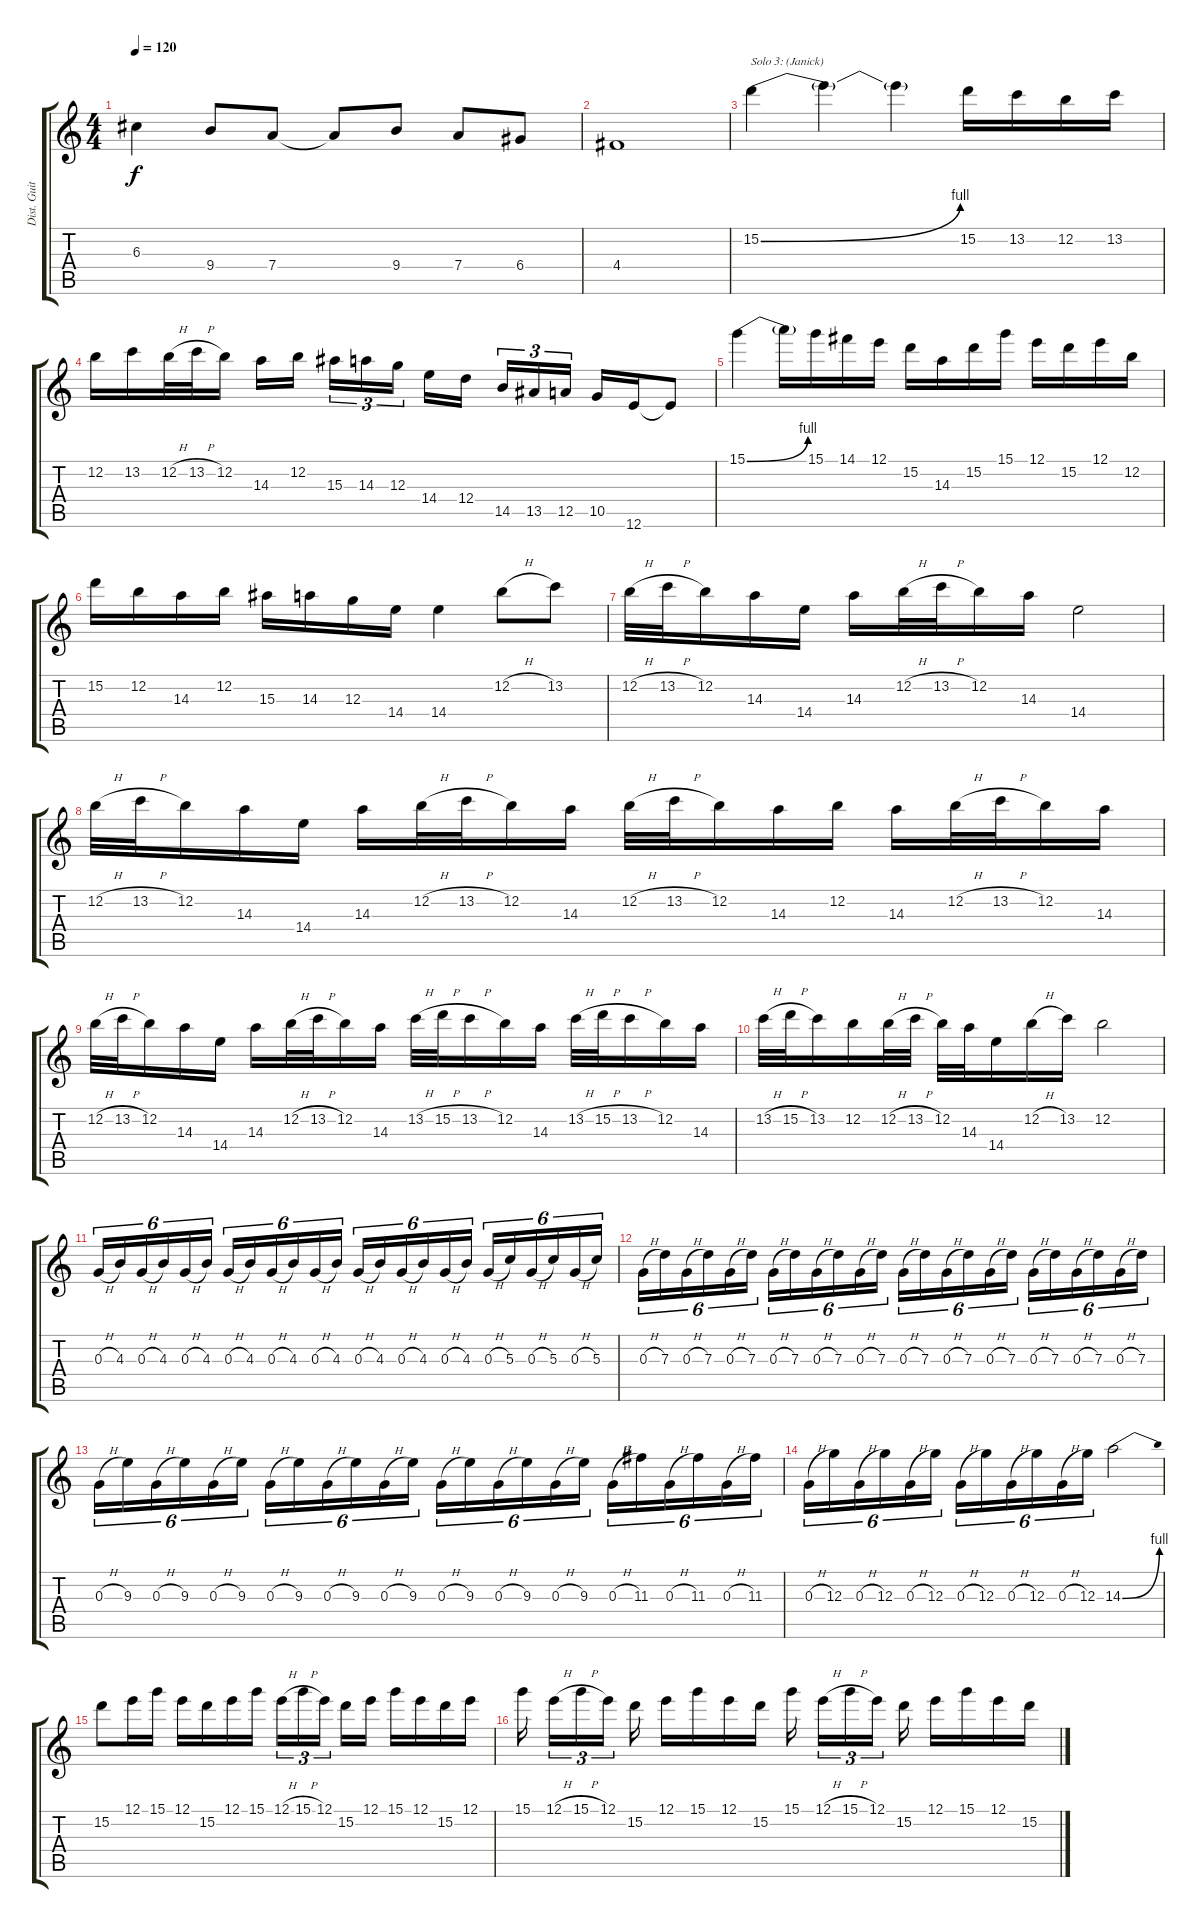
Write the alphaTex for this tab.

\track ("Dist. Guitar 1" "Dist. Guit") {instrument distortionguitar}
\staff {score tabs}
\tuning (E4 B3 G3 D3 A2 E2) {hide}
\ts (4 4)
\tempo 120
\clef g2
\ks c
6.3.4{dy f} 9.4.8 7.4.8 7.4{t}.8 9.4.8 7.4.8 6.4.8 |
4.4.1 |
15.2{be (bend 0 0 60 4)}.4{txt "Solo 3: (Janick)" volume 16 instrument distortionguitar} 15.2{t}.4 15.2{t}.4 15.2.16 13.2.16 12.2.16 13.2.16 |
12.2.16 13.2.16 12.2{h}.32 13.2{h}.32 12.2.16 14.3.16 12.2.16 15.3.16{tu (3 2)} 14.3.16{tu (3 2)} 12.3.16{tu (3 2)} 14.4.16 12.4.16 14.5.16{tu (3 2)} 13.5.16{tu (3 2)} 12.5.16{tu (3 2)} 10.5.16 12.6.16 12.6{t}.8 |
15.1{be (bend 0 0 60 4)}.4 15.1{t}.16 15.1.16 14.1.16 12.1.16 15.2.16 14.3.16 15.2.16 15.1.16 12.1.16 15.2.16 12.1.16 12.2.16 |
15.2.16 12.2.16 14.3.16 12.2.16 15.3.16 14.3.16 12.3.16 14.4.16 14.4.4 12.2{h}.8 13.2.8 |
12.2{h}.32 13.2{h}.32 12.2.16 14.3.16 14.4.16 14.3.16 12.2{h}.32 13.2{h}.32 12.2.16 14.3.16 14.4.2 |
12.2{h}.32 13.2{h}.32 12.2.16 14.3.16 14.4.16 14.3.16 12.2{h}.32 13.2{h}.32 12.2.16 14.3.16 12.2{h}.32 13.2{h}.32 12.2.16 14.3.16 12.2.16 14.3.16 12.2{h}.32 13.2{h}.32 12.2.16 14.3.16 |
12.2{h}.32 13.2{h}.32 12.2.16 14.3.16 14.4.16 14.3.16 12.2{h}.32 13.2{h}.32 12.2.16 14.3.16 13.2{h}.32 15.2{h}.32 13.2{h}.16 12.2.16 14.3.16 13.2{h}.32 15.2{h}.32 13.2{h}.16 12.2.16 14.3.16 |
13.2{h}.32 15.2{h}.32 13.2.16 12.2.16 12.2{h}.32 13.2{h}.32 12.2.32 14.3.32 14.4.16 12.2{h}.16 13.2.16 12.2.2 |
0.3{h}.16{tu (6 4)} 4.3.16{tu (6 4)} 0.3{h}.16{tu (6 4)} 4.3.16{tu (6 4)} 0.3{h}.16{tu (6 4)} 4.3.16{tu (6 4)} 0.3{h}.16{tu (6 4)} 4.3.16{tu (6 4)} 0.3{h}.16{tu (6 4)} 4.3.16{tu (6 4)} 0.3{h}.16{tu (6 4)} 4.3.16{tu (6 4)} 0.3{h}.16{tu (6 4)} 4.3.16{tu (6 4)} 0.3{h}.16{tu (6 4)} 4.3.16{tu (6 4)} 0.3{h}.16{tu (6 4)} 4.3.16{tu (6 4)} 0.3{h}.16{tu (6 4)} 5.3.16{tu (6 4)} 0.3{h}.16{tu (6 4)} 5.3.16{tu (6 4)} 0.3{h}.16{tu (6 4)} 5.3.16{tu (6 4)} |
0.3{h}.16{tu (6 4)} 7.3.16{tu (6 4)} 0.3{h}.16{tu (6 4)} 7.3.16{tu (6 4)} 0.3{h}.16{tu (6 4)} 7.3.16{tu (6 4)} 0.3{h}.16{tu (6 4)} 7.3.16{tu (6 4)} 0.3{h}.16{tu (6 4)} 7.3.16{tu (6 4)} 0.3{h}.16{tu (6 4)} 7.3.16{tu (6 4)} 0.3{h}.16{tu (6 4)} 7.3.16{tu (6 4)} 0.3{h}.16{tu (6 4)} 7.3.16{tu (6 4)} 0.3{h}.16{tu (6 4)} 7.3.16{tu (6 4)} 0.3{h}.16{tu (6 4)} 7.3.16{tu (6 4)} 0.3{h}.16{tu (6 4)} 7.3.16{tu (6 4)} 0.3{h}.16{tu (6 4)} 7.3.16{tu (6 4)} |
0.3{h}.16{tu (6 4)} 9.3.16{tu (6 4)} 0.3{h}.16{tu (6 4)} 9.3.16{tu (6 4)} 0.3{h}.16{tu (6 4)} 9.3.16{tu (6 4)} 0.3{h}.16{tu (6 4)} 9.3.16{tu (6 4)} 0.3{h}.16{tu (6 4)} 9.3.16{tu (6 4)} 0.3{h}.16{tu (6 4)} 9.3.16{tu (6 4)} 0.3{h}.16{tu (6 4)} 9.3.16{tu (6 4)} 0.3{h}.16{tu (6 4)} 9.3.16{tu (6 4)} 0.3{h}.16{tu (6 4)} 9.3.16{tu (6 4)} 0.3{h}.16{tu (6 4)} 11.3.16{tu (6 4)} 0.3{h}.16{tu (6 4)} 11.3.16{tu (6 4)} 0.3{h}.16{tu (6 4)} 11.3.16{tu (6 4)} |
0.3{h}.16{tu (6 4)} 12.3.16{tu (6 4)} 0.3{h}.16{tu (6 4)} 12.3.16{tu (6 4)} 0.3{h}.16{tu (6 4)} 12.3.16{tu (6 4)} 0.3{h}.16{tu (6 4)} 12.3.16{tu (6 4)} 0.3{h}.16{tu (6 4)} 12.3.16{tu (6 4)} 0.3{h}.16{tu (6 4)} 12.3.16{tu (6 4)} 14.3{be (bend 0 0 60 4)}.2 |
15.2.8 12.1.16 15.1.16 12.1.16 15.2.16 12.1.16 15.1.16 12.1{h}.16{tu (3 2)} 15.1{h}.16{tu (3 2)} 12.1.16{tu (3 2)} 15.2.16 12.1.16 15.1.16 12.1.16 15.2.16 12.1.16 |
15.1.16 12.1{h}.16{tu (3 2)} 15.1{h}.16{tu (3 2)} 12.1.16{tu (3 2)} 15.2.16 12.1.16 15.1.16 12.1.16 15.2.16 15.1.16 12.1{h}.16{tu (3 2)} 15.1{h}.16{tu (3 2)} 12.1.16{tu (3 2)} 15.2.16 12.1.16 15.1.16 12.1.16 15.2.16
